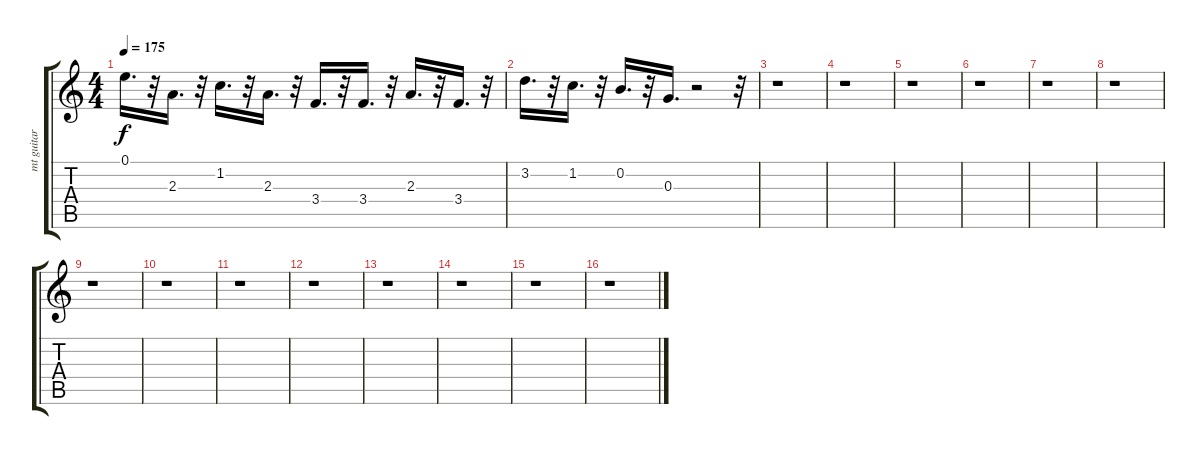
\track ("mt guitar" "mt guitar") {instrument electricguitarmuted}
\staff {score tabs}
\tuning (E4 B3 G3 D3 A2 E2) {hide}
\ts (4 4)
\tempo 175
\clef g2
\ks c
0.1.16{d dy f} r.32 2.3.16{d} r.32 1.2.16{d} r.32 2.3.16{d} r.32 3.4.16{d} r.32 3.4.16{d} r.32 2.3.16{d} r.32 3.4.16{d} r.32 |
3.2.16{d} r.32 1.2.16{d} r.32 0.2.16{d} r.32 0.3.16{d} r.2 r.32 |
r.1 |
r.1 |
r.1 |
r.1 |
r.1 |
r.1 |
r.1 |
r.1 |
r.1 |
r.1 |
r.1 |
r.1 |
r.1 |
r.1
